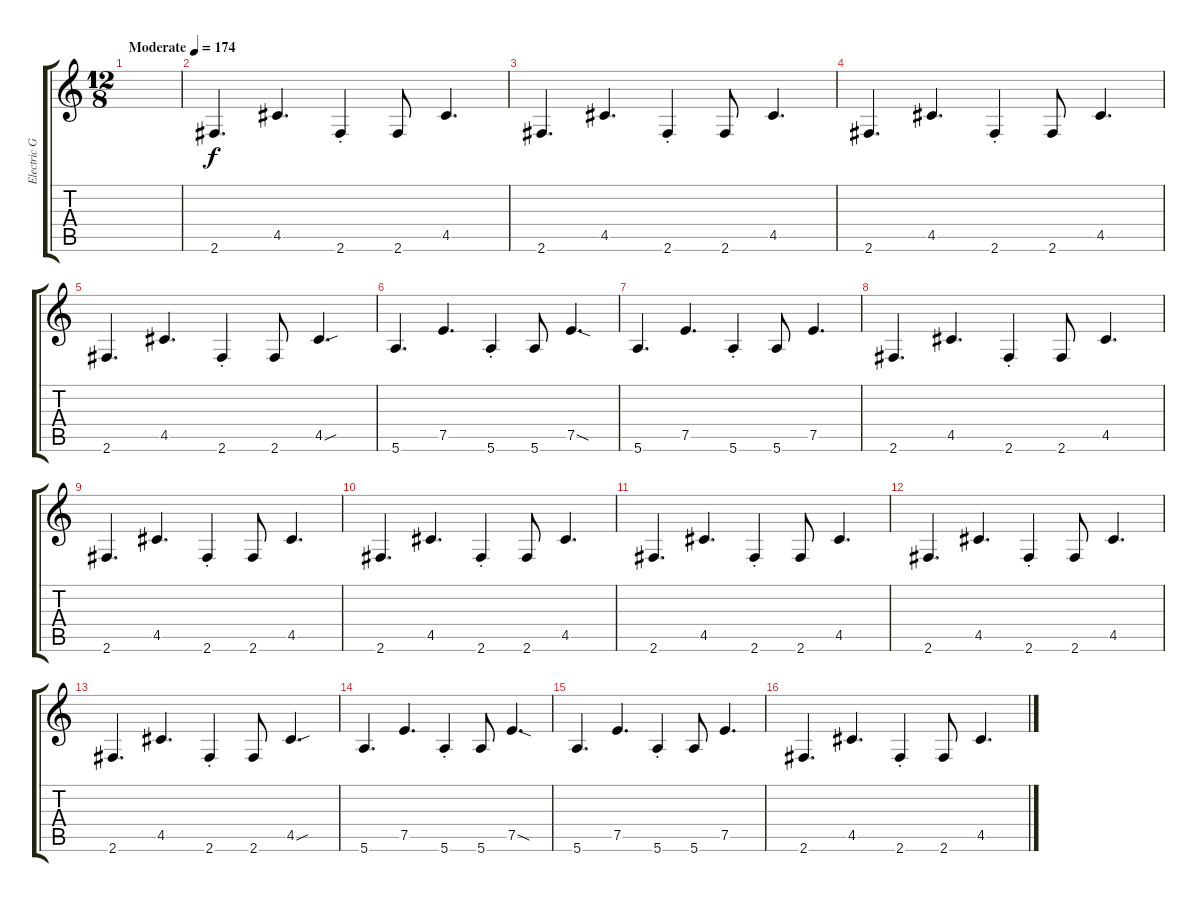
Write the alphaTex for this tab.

\track ("Electric Guitar 1" "Electric G") {instrument electricguitarclean}
\staff {score tabs}
\tuning (E4 B3 G3 D3 A2 E2) {hide}
\ts (12 8)
\tempo (174 "Moderate")
\clef g2
\ks c
|
2.6.4{d} 4.5.4{d} 2.6{st}.4 2.6.8 4.5.4{d} |
2.6.4{d} 4.5.4{d} 2.6{st}.4 2.6.8 4.5.4{d} |
2.6.4{d} 4.5.4{d} 2.6{st}.4 2.6.8 4.5.4{d} |
2.6.4{d} 4.5.4{d} 2.6{st}.4 2.6.8 4.5{sou}.4{d} |
5.6.4{d} 7.5.4{d} 5.6{st}.4 5.6.8 7.5{sod}.4{d} |
5.6.4{d} 7.5.4{d} 5.6{st}.4 5.6.8 7.5.4{d} |
2.6.4{d} 4.5.4{d} 2.6{st}.4 2.6.8 4.5.4{d} |
2.6.4{d} 4.5.4{d} 2.6{st}.4 2.6.8 4.5.4{d} |
2.6.4{d} 4.5.4{d} 2.6{st}.4 2.6.8 4.5.4{d} |
2.6.4{d} 4.5.4{d} 2.6{st}.4 2.6.8 4.5.4{d} |
2.6.4{d} 4.5.4{d} 2.6{st}.4 2.6.8 4.5.4{d} |
2.6.4{d} 4.5.4{d} 2.6{st}.4 2.6.8 4.5{sou}.4{d} |
5.6.4{d} 7.5.4{d} 5.6{st}.4 5.6.8 7.5{sod}.4{d} |
5.6.4{d} 7.5.4{d} 5.6{st}.4 5.6.8 7.5.4{d} |
2.6.4{d} 4.5.4{d} 2.6{st}.4 2.6.8 4.5.4{d}
